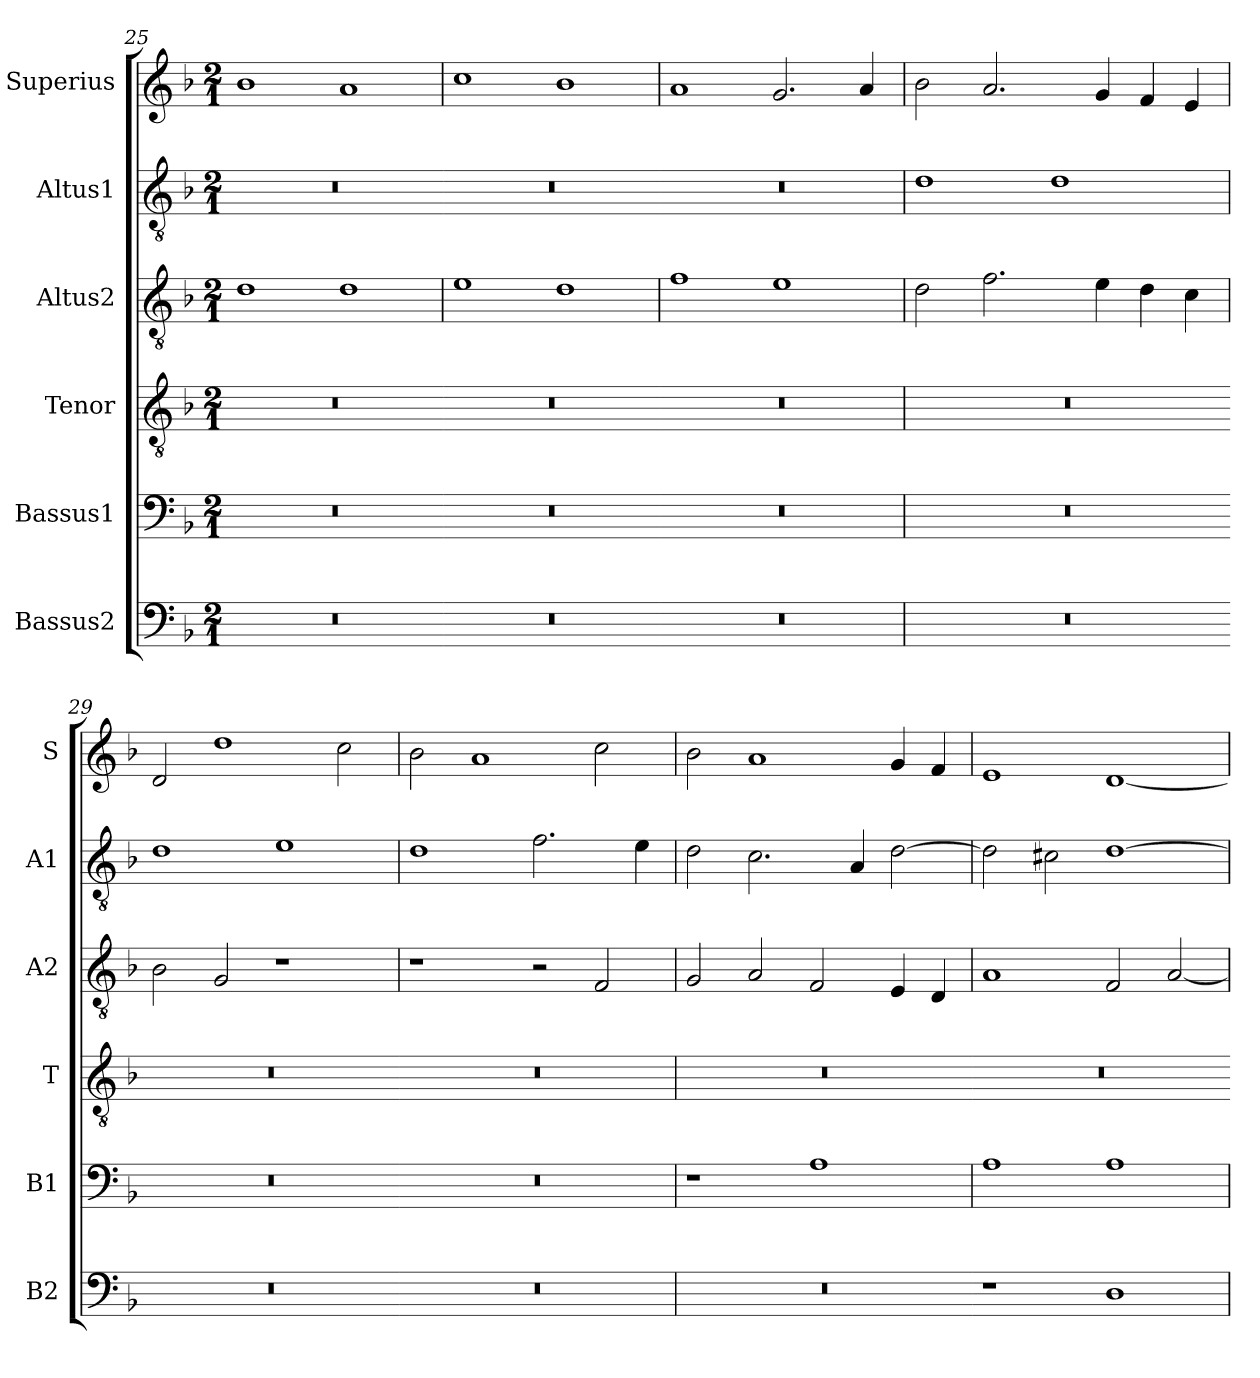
**kern	**kern	**kern	**kern	**kern	**kern
*part6	*part5	*part4	*part3	*part2	*part1
*staff6	*staff5	*staff4	*staff3	*staff2	*staff1
*I"Bassus2	*I"Bassus1	*I"Tenor	*I"Altus2	*I"Altus1	*I"Superius
*I'B2	*I'B1	*I'T	*I'A2	*I'A1	*I'S
*clefF4	*clefF4	*clefGv2	*clefGv2	*clefGv2	*clefG2
*k[b-]	*k[b-]	*k[b-]	*k[b-]	*k[b-]	*k[b-]
*M2/1	*M2/1	*M2/1	*M2/1	*M2/1	*M2/1
=25	=25	=25	=25	=25	=25
0r	0r	0r	1d	0r	1b-
.	.	.	1d	.	1a
=26	=26	=26.	=26	=26	=26
0r	0r	0r	1e	0r	1cc
.	.	.	1d	.	1b-
=27	=27	=27.	=27	=27	=27
0r	0r	0r	1f	0r	1a
.	.	.	1e	.	2.g/
.	.	.	.	.	4a/
=28	=28	=28	=28	=28	=28
0r	0r	0r	2d\	1d	2b-\
.	.	.	2.f\	.	2.a/
.	.	.	.	1d	.
.	.	.	4e\	.	4g/
.	.	.	4d\	.	4f/
.	.	.	4c\	.	4e/
=29	=29	=29.	=29	=29	=29
0r	0r	0r	2B-\	1d	2d/
.	.	.	2G/	.	1dd
.	.	.	1r	1e	.
.	.	.	.	.	2cc\
=30	=30	=30.	=30	=30	=30
0r	0r	0r	1r	1d	2b-\
.	.	.	.	.	1a
.	.	.	2r	2.f\	.
.	.	.	2F/	.	2cc\
.	.	.	.	4e\	.
=31	=31	=31	=31	=31	=31
0r	1r	0r	2G/	2d\	2b-\
.	.	.	2A/	2.c\	1a
.	1A	.	2F/	.	.
.	.	.	.	4A/	.
.	.	.	4E/	[2d\	4g/
.	.	.	4D/	.	4f/
=32	=32	=32.	=32	=32	=32
1r	1A	0r	1A	2d\]	1e
.	.	.	.	2c#X\	.
1D	1A	.	2F/	[1d	[1d
.	.	.	[2A/	.	.
=	=	=.	=	=	=
*-	*-	*-	*-	*-	*-
